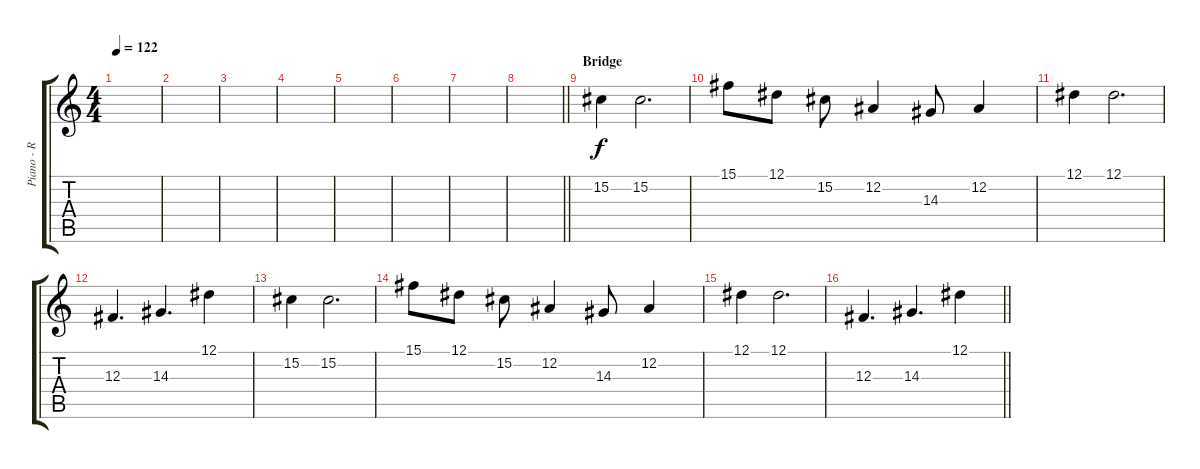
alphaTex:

\track ("Piano - R Hand" "Piano - R ") {instrument tremolostrings}
\staff {score tabs}
\tuning (Eb4 Bb3 Gb3 Db3 Ab2 Eb2) {hide}
\ts (4 4)
\tempo 122
\clef g2
\ks c
|
|
|
|
|
|
|
\barLineRight lightlight
|
\section ("" "Bridge")
15.2.4{dy f volume 11 instrument fx1rain} 15.2.2{d} |
15.1.8 12.1.8 15.2.8 12.2.4 14.3.8 12.2.4 |
12.1.4 12.1.2{d} |
12.3.4{d} 14.3.4{d} 12.1.4 |
15.2.4 15.2.2{d} |
15.1.8 12.1.8 15.2.8 12.2.4 14.3.8 12.2.4 |
12.1.4 12.1.2{d} |
\barLineRight lightlight
12.3.4{d} 14.3.4{d} 12.1.4
